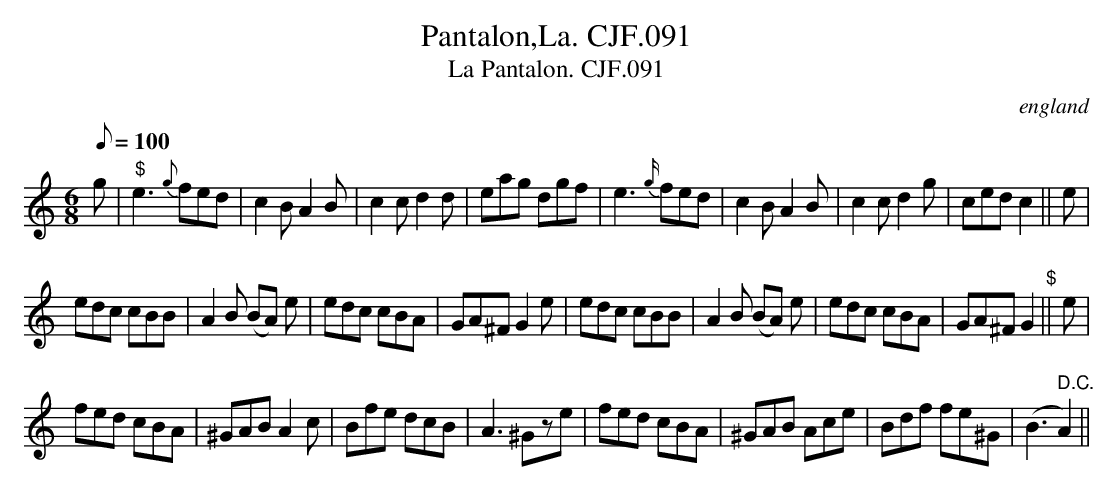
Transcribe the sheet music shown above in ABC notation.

X:1
T:Pantalon,La. CJF.091
T:La Pantalon. CJF.091
O:england
M:6/8
L:1/8
Q:100
K:C
g|"$"e3{g./}fed|c2BA2B|c2cd2d|eag dgf|\
e3{g/}fed|c2BA2B|c2cd2g|cedc2||e|
edc cBB|A2B (BA) e|edc cBA|GA^FG2e|\
edc cBB|A2B (BA) e|edc cBA|GA^FG2"$"||e|
fed cBA|^GABA2c|Bfe dcB|A3^Gze|\
fed cBA|^GAB Ace|Bdf fe^G|(B3" D.C."A2)||
